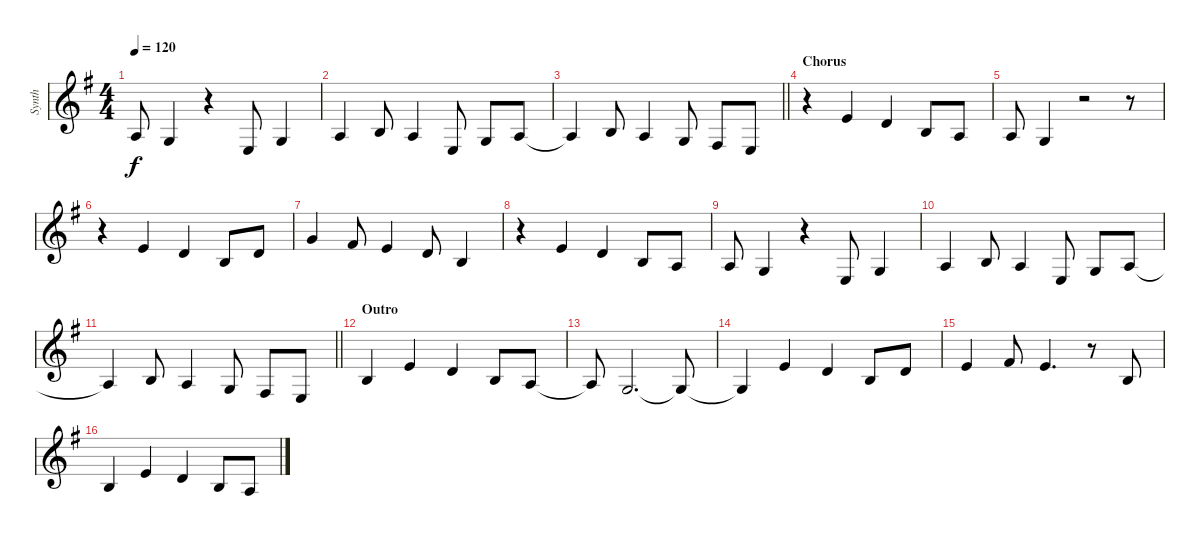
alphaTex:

\track ("Synth" "Synth") {instrument synthstrings1}
\staff {score}
\tuning (E4 B3 G3 D3 A2 E2) {hide}
\ts (4 4)
\tempo 120
\clef g2
\ks g
2.3.8{dy f} 0.3.4 r.4 2.4.8 0.3.4 |
2.3.4 0.2.8 2.3.4 2.4.8 0.3.8 2.3.8 |
\barLineRight lightlight
2.3{t}.4 0.2.8 2.3.4 0.3.8 4.4.8 2.4.8 |
\section ("" "Chorus")
r.4 0.1.4 3.2.4 0.2.8 2.3.8 |
2.3.8 0.3.4 r.2 r.8 |
r.4 0.1.4 3.2.4 0.2.8 3.2.8 |
3.1.4 2.1.8 5.2.4 3.2.8 4.3.4 |
r.4 0.1.4 3.2.4 0.2.8 2.3.8 |
2.3.8 0.3.4 r.4 2.4.8 0.3.4 |
2.3.4 0.2.8 2.3.4 2.4.8 0.3.8 2.3.8 |
\barLineRight lightlight
2.3{t}.4 0.2.8 2.3.4 0.3.8 4.4.8 2.4.8 |
\section ("" "Outro")
0.2.4 0.1.4 3.2.4 0.2.8 2.3.8 |
2.3{t}.8 0.3.2{d} 0.3{t}.8 |
0.3{t}.4 0.1.4 3.2.4 0.2.8 3.2.8 |
5.2.4 2.1.8 0.1.4{d} r.8 0.2.8 |
0.2.4 0.1.4 3.2.4 0.2.8 2.3.8
